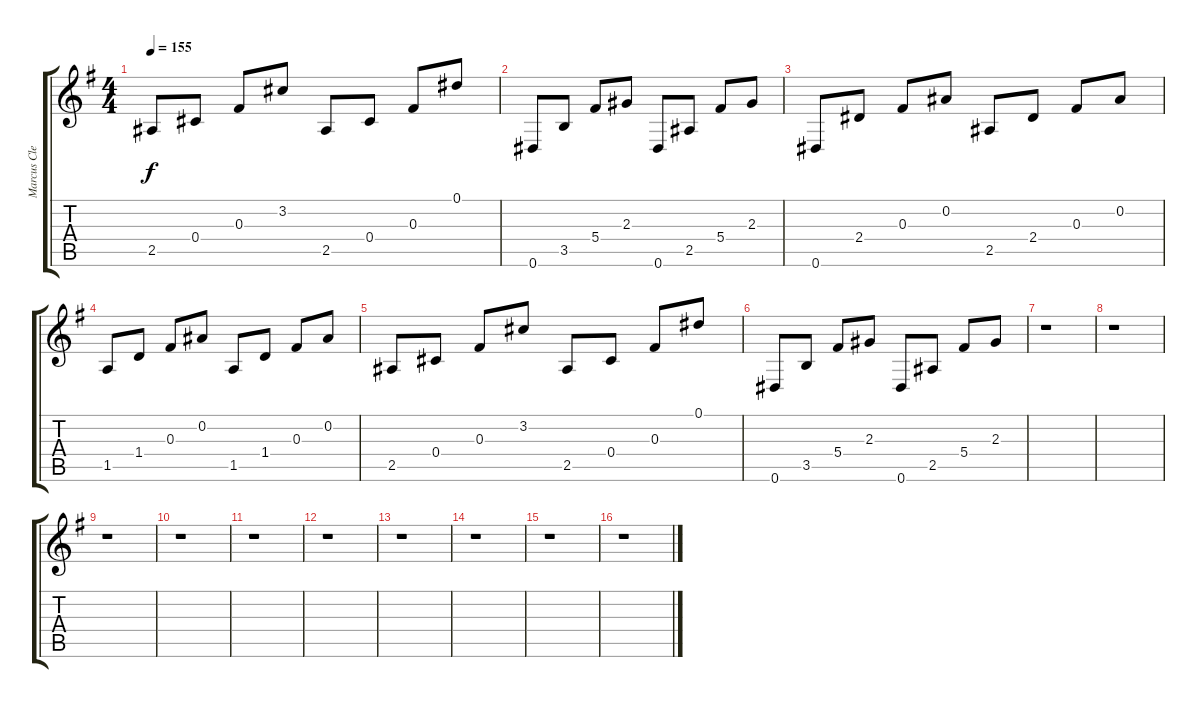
\track ("Marcus Clean" "Marcus Cle") {instrument acousticguitarnylon}
\staff {score tabs}
\tuning (Eb4 Bb3 Gb3 Db3 Ab2 Eb2) {hide}
\ts (4 4)
\tempo 155
\clef g2
\ks g
2.5.8{dy f} 0.4.8 0.3.8 3.2.8 2.5.8 0.4.8 0.3.8 0.1.8 |
0.6.8 3.5.8 5.4.8 2.3.8 0.6.8 2.5.8 5.4.8 2.3.8 |
0.6.8 2.4.8 0.3.8 0.2.8 2.5.8 2.4.8 0.3.8 0.2.8 |
1.5.8 1.4.8 0.3.8 0.2.8 1.5.8 1.4.8 0.3.8 0.2.8 |
2.5.8 0.4.8 0.3.8 3.2.8 2.5.8 0.4.8 0.3.8 0.1.8 |
0.6.8 3.5.8 5.4.8 2.3.8 0.6.8 2.5.8 5.4.8 2.3.8 |
r.1 |
r.1 |
r.1 |
r.1 |
r.1 |
r.1 |
r.1 |
r.1 |
r.1 |
r.1
